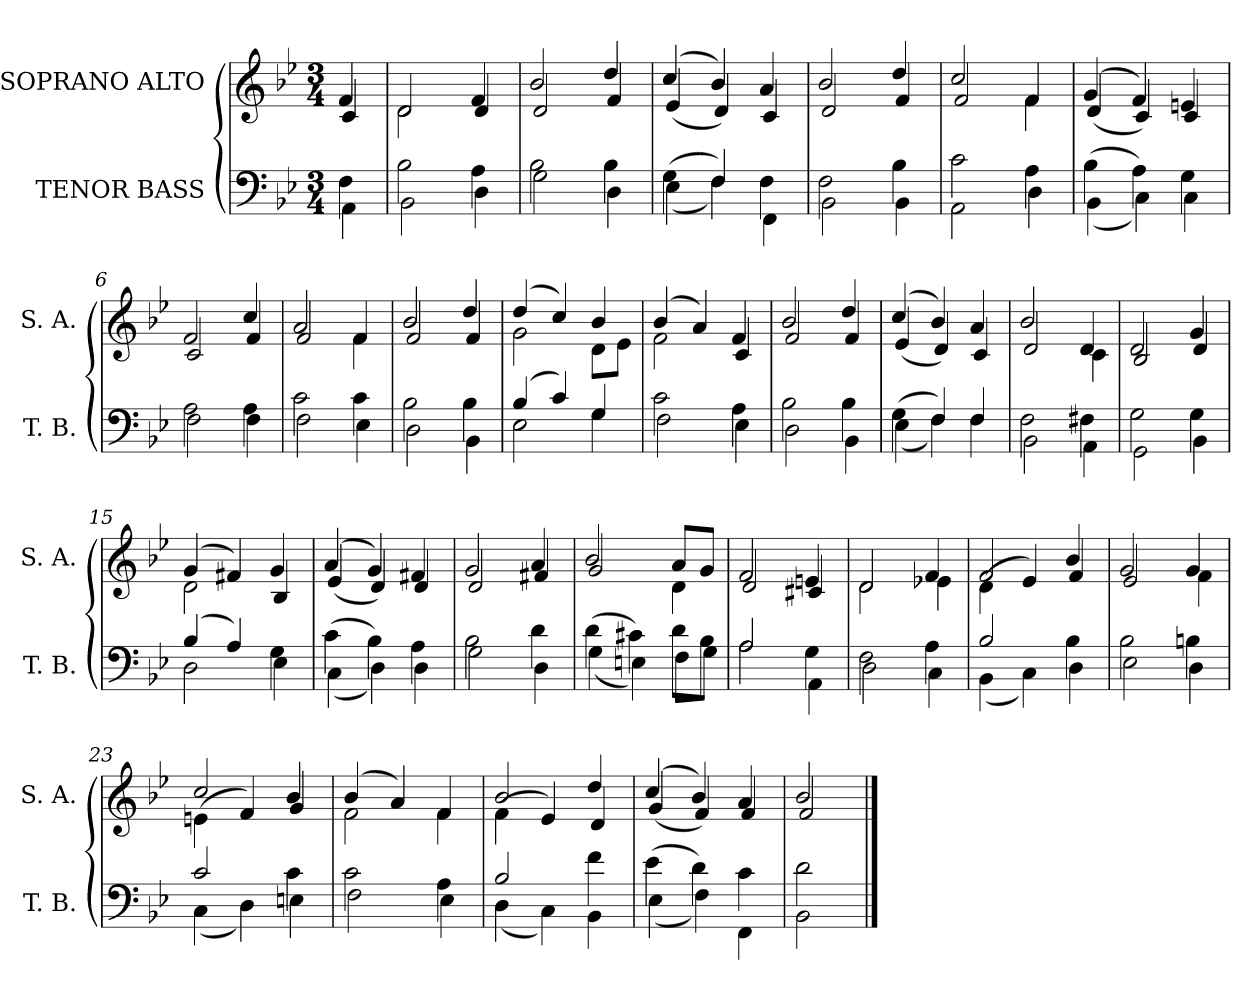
**kern	**kern
*part2	*part1
*staff2	*staff1
*I"TENOR BASS	*I"SOPRANO ALTO
*I'T. B.	*I'S. A.
!!LO:PB:g=z
*clefF4	*clefG2
*k[b-e-]	*k[b-e-]
*B-:	*B-:
*M3/4	*M3/4
=	=
*^	*^
4Fi\	4AAi\	4fi/	4ci/
=	=	=	=
2B-i\	2BB-i\	2di/	2di\
4Ai\	4Di\	4fi/	4di/
=1	=1	=1	=1
2B-i\	2Gi\	2b-i/	2di/
4B-i\	4Di\	4ddi/	4fi/
=2	=2	=2	=2
(4Gi\	(4E-i\	(4cci/	(4e-i/
4Fi/)	4Fi\)	4b-i/)	4di/)
4Fi\	4FFi\	4ai/	4ci/
=3	=3	=3	=3
2Fi\	2BB-i\	2b-i/	2di/
4B-i\	4BB-i\	4ddi/	4fi/
=4	=4	=4	=4
2ci\	2AAi\	2cci/	2fi/
4Ai\	4Di\	4fi/	4fi\
!!LO:LB:g=z	!!
=5	=5	=5	=5
(4B-i\	(4BB-i\	(4gi/	(4di/
4Ai\)	4Ci\)	4fi/)	4ci/)
4Gi\	4Ci\	4eni/	4ci/
=6	=6	=6	=6
2Ai\	2Fi\	2fi/	2ci/
4Ai\	4Fi\	4cci/	4fi/
=7	=7	=7	=7
2ci\	2Fi\	2ai/	2fi/
4ci\	4E-i\	4fi/	4fi\
=8	=8	=8	=8
2B-i\	2Di\	2b-i/	2fi/
4B-i\	4BB-i\	4ddi/	4fi/
=9	=9	=9	=9
(4B-i/	2E-i\	(4ddi/	2gi\
4ci/)	.	4cci/)	.
4Gi/	4Gi\	4b-i/	8di\L
.	.	.	8e-i\J
=10	=10	=10	=10
2ci\	2Fi\	(4b-i/	2fi\
.	.	4ai/)	.
4Ai\	4E-i\	4fi/	4ci/
!!LO:LB:g=z	!!
=11	=11	=11	=11
2B-i\	2Di\	2b-i/	2fi/
4B-i\	4BB-i\	4ddi/	4fi/
=12	=12	=12	=12
(4Gi\	(4E-i\	(4cci/	(4e-i/
4Fi/)	4Fi\)	4b-i/)	4di/)
4Fi/	4Fi\	4ai/	4ci/
=13	=13	=13	=13
2Fi\	2BB-i\	2b-i/	2di/
4F#Xi\	4AAi\	4di/	4ci\
=14	=14	=14	=14
2Gi\	2GGi\	2di/	2B-i/
4Gi\	4BB-i\	4gi/	4di/
=15	=15	=15	=15
(4B-i/	2Di\	(4gi/	2di\
4Ai/)	.	4f#Xi/)	.
4Gi\	4E-i\	4gi/	4B-i/
=16	=16	=16	=16
(4ci\	(4Ci\	(4ai/	(4e-i/
4B-i\)	4Di\)	4gi/)	4di/)
4Ai\	4Di\	4f#Xi/	4di/
!!LO:LB:g=z	!!
=17	=17	=17	=17
2B-i\	2Gi\	2gi/	2di/
4di\	4Di\	4ai/	4f#Xi/
=18	=18	=18	=18
(4di\	(4Gi\	2b-i/	2gi/
4c#Xi\)	4Eni\)	.	.
8di\L	8Fi\L	8ai/L	4di\
8B-i\J	8Gi\J	8gi/J	.
=19	=19	=19	=19
2Ai/	2Ai\	2fi/	2di/
4Gi\	4AAi\	4eni/	4c#Xi/
=20	=20	=20	=20
2Fi\	2Di\	2di/	2di\
4Ai\	4Ci\	4fi/	4e-Xi\
=21	=21	=21	=21
2B-i/	(4BB-i\	2fi/	(4di\
.	4Ci\)	.	4e-i/)
4B-i\	4Di\	4b-i/	4fi/
=22	=22	=22	=22
2B-i\	2E-i\	2gi/	2e-i/
4Bni\	4Di\	4gi/	4fi\
!!LO:LB:g=z	!!
=23	=23	=23	=23
2ci/	(4Ci\	2cci/	(4eni\
.	4Di\)	.	4fi/)
4ci\	4Eni\	4b-i/	4gi/
=24	=24	=24	=24
2ci\	2Fi\	(4b-i/	2fi\
.	.	4ai/)	.
4Ai\	4E-i\	4fi/	4fi\
=25	=25	=25	=25
2B-i/	(4Di\	2b-i/	(4fi\
.	4Ci\)	.	4e-i/)
4fi\	4BB-i\	4ddi/	4di/
=26	=26	=26	=26
(4e-i\	(4E-i\	(4cci/	(4gi/
4di\)	4Fi\)	4b-i/)	4fi/)
4ci\	4FFi\	4ai/	4fi/
=27	=27	=27	=27
2di\	2BB-i\	2b-i/	2fi/
*v	*v	*	*
*	*v	*v
==	==
*-	*-
